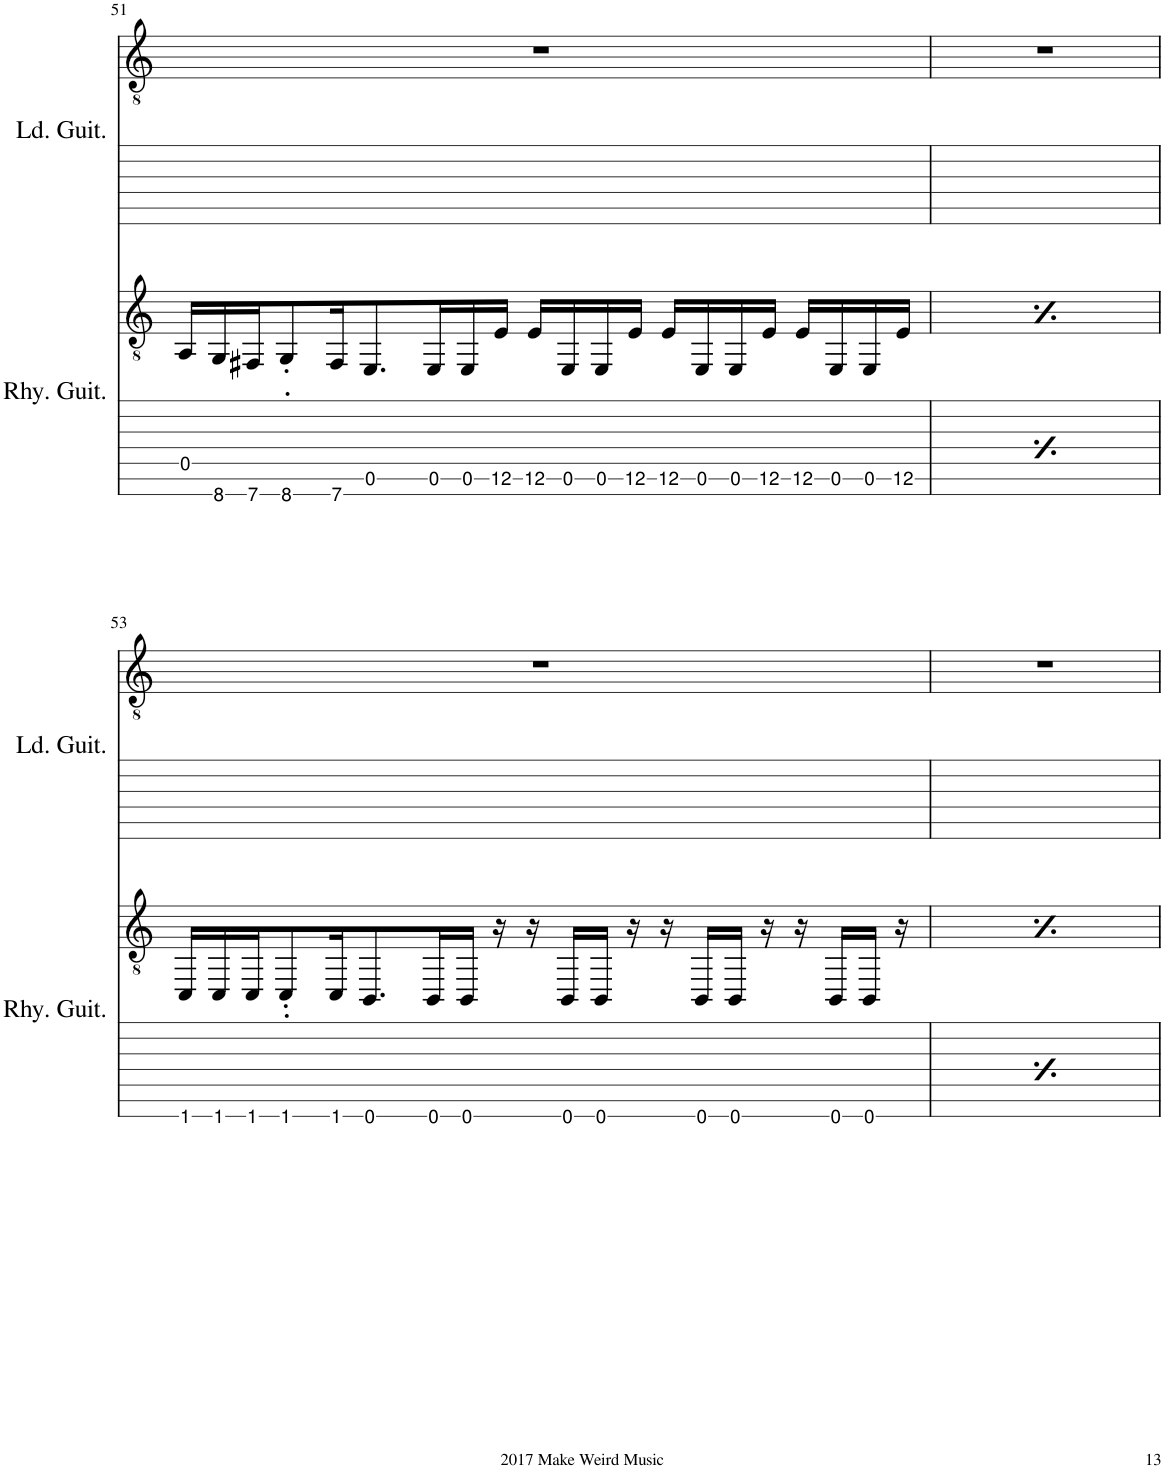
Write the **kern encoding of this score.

**kern	**kern	**kern	**kern
*part2	*part2	*part1	*part1
*staff4	*staff3	*staff2	*staff1
*I"Rhythm Guitar	*	*I"Lead Guitar	*
*I'Rhy. Guit.	*	*I'Ld. Guit.	*
!!LO:PB:g=z
*	*clefGv2	*	*clefGv2
*k[]	*k[]	*k[]	*k[]
*M6/4	*M6/4	*M6/4	*M6/4
=51	=51	=51	=51
16AALL	16AA/LL	1.r	1.r
16GG	16GG/	.	.
16FF#XJ	16FF#X/J	.	.
8GG'	8GG'/	.	.
16FF#K	16FF#/K	.	.
8.EE	8.EE/	.	.
16EEL	16EE/L	.	.
16EE	16EE/	.	.
16EJJ	16E/JJ	.	.
16ELL	16E/LL	.	.
16EE	16EE/	.	.
16EE	16EE/	.	.
16E	16E/JJ	.	.
16E	16E/LL	.	.
16EE	16EE/	.	.
16EE	16EE/	.	.
16E	16E/JJ	.	.
16E	16E/LL	.	.
16EE	16EE/	.	.
16EE	16EE/	.	.
16EJJ	16E/JJ	.	.
=52	=52	=52	=52
16AALL	16AA/LL	1.r	1.r
16GG	16GG/	.	.
16FF#XJ	16FF#X/J	.	.
8GG'	8GG'/	.	.
16FF#K	16FF#/K	.	.
8.EE	8.EE/	.	.
16EEL	16EE/L	.	.
16EE	16EE/	.	.
16EJJ	16E/JJ	.	.
16ELL	16E/LL	.	.
16EE	16EE/	.	.
16EE	16EE/	.	.
16E	16E/JJ	.	.
16E	16E/LL	.	.
16EE	16EE/	.	.
16EE	16EE/	.	.
16E	16E/JJ	.	.
16E	16E/LL	.	.
16EE	16EE/	.	.
16EE	16EE/	.	.
16EJJ	16E/JJ	.	.
!!LO:LB:g=z
=53	=53	=53	=53
16CCLL	16CC/LL	1.r	1.r
16CC	16CC/	.	.
16CCJ	16CC/J	.	.
8CC'	8CC'/	.	.
16CCK	16CC/K	.	.
8.BBB	8.BBB/	.	.
16BBBL	16BBB/L	.	.
16BBBJJ	16BBB/JJ	.	.
16r	16r	.	.
16r	16r	.	.
16BBBLL	16BBB/LL	.	.
16BBBJJ	16BBB/JJ	.	.
16r	16r	.	.
16r	16r	.	.
16BBBLL	16BBB/LL	.	.
16BBBJJ	16BBB/JJ	.	.
16r	16r	.	.
16r	16r	.	.
16BBBLL	16BBB/LL	.	.
16BBBJJ	16BBB/JJ	.	.
16r	16r	.	.
=54	=54	=54	=54
16CCLL	16CC/LL	1.r	1.r
16CC	16CC/	.	.
16CCJ	16CC/J	.	.
8CC'	8CC'/	.	.
16CCK	16CC/K	.	.
8.BBB	8.BBB/	.	.
16BBBL	16BBB/L	.	.
16BBBJJ	16BBB/JJ	.	.
16r	16r	.	.
16r	16r	.	.
16BBBLL	16BBB/LL	.	.
16BBBJJ	16BBB/JJ	.	.
16r	16r	.	.
16r	16r	.	.
16BBBLL	16BBB/LL	.	.
16BBBJJ	16BBB/JJ	.	.
16r	16r	.	.
16r	16r	.	.
16BBBLL	16BBB/LL	.	.
16BBBJJ	16BBB/JJ	.	.
16r	16r	.	.
=	=	=	=
*-	*-	*-	*-
